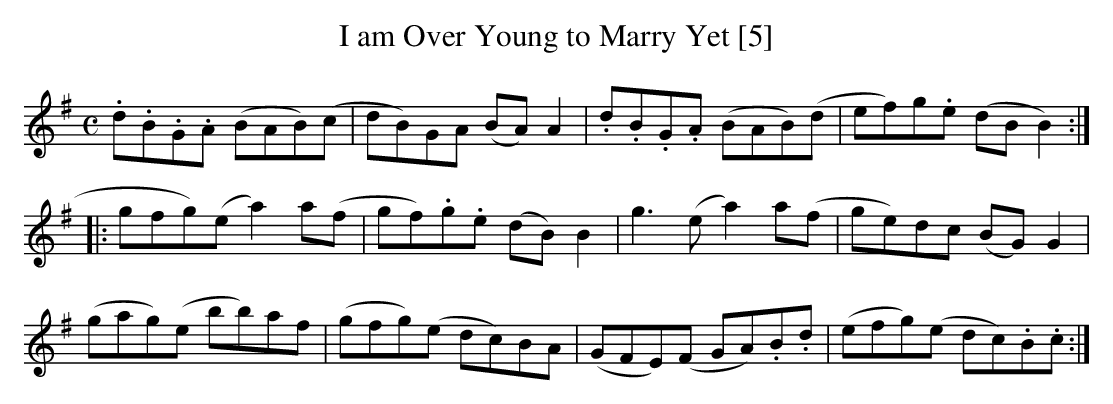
X:1
T:I am Over Young to Marry Yet [5]
M:C
L:1/8
K:G
.d.B.G.A (BAB)(c|dB)GA (BA)A2|.d.B.G.A (BAB)(d|ef)g.e (dB B2):|
|:gfg)(e a2) a(f|gf).g.e (dB) B2|g3 (ea2) a(f|ge)dc (BG)G2|
(gag)(e bb)af|(gfg)(e dc)BA|(GFE)(F GA).B.d|(efg)(e dc).B.c:|]
